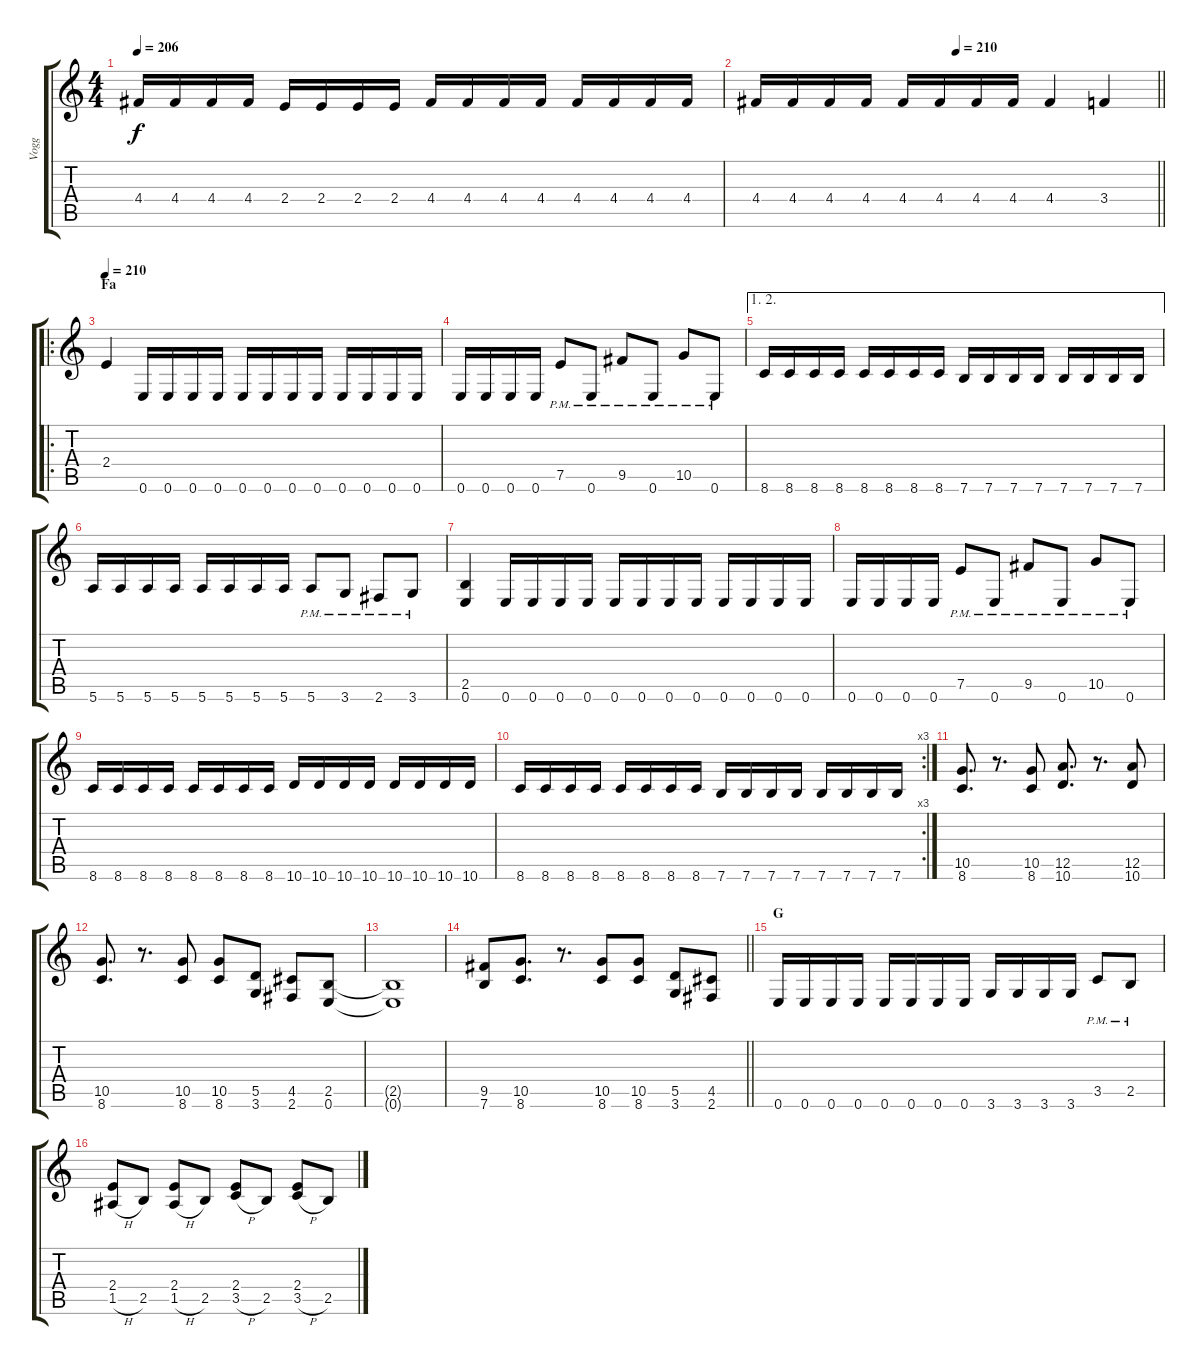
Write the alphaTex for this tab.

\track ("Vogg" "Vogg") {instrument distortionguitar}
\staff {score tabs}
\tuning (E4 B3 G3 D3 A2 E2) {hide}
\ts (4 4)
\tempo 206
\clef g2
\ks c
4.4.16{dy f} 4.4.16 4.4.16 4.4.16 2.4.16 2.4.16 2.4.16 2.4.16 4.4.16 4.4.16 4.4.16 4.4.16 4.4.16 4.4.16 4.4.16 4.4.16 |
\tempo (210 0.5)
\barLineRight lightlight
4.4.16 4.4.16 4.4.16 4.4.16 4.4.16 4.4.16 4.4.16 4.4.16 4.4.4 3.4.4 |
\ro
\section ("" "Fa")
\tempo 210
2.4.4 0.6.16 0.6.16 0.6.16 0.6.16 0.6.16 0.6.16 0.6.16 0.6.16 0.6.16 0.6.16 0.6.16 0.6.16 |
0.6.16 0.6.16 0.6.16 0.6.16 7.5{pm}.8 0.6{pm}.8 9.5{pm}.8 0.6{pm}.8 10.5{pm}.8 0.6{pm}.8 |
\ae (1 2)
8.6.16 8.6.16 8.6.16 8.6.16 8.6.16 8.6.16 8.6.16 8.6.16 7.6.16 7.6.16 7.6.16 7.6.16 7.6.16 7.6.16 7.6.16 7.6.16 |
5.6.16 5.6.16 5.6.16 5.6.16 5.6.16 5.6.16 5.6.16 5.6.16 5.6{pm}.8 3.6{pm}.8 2.6{pm}.8 3.6{pm}.8 |
(2.5 0.6).4 0.6.16 0.6.16 0.6.16 0.6.16 0.6.16 0.6.16 0.6.16 0.6.16 0.6.16 0.6.16 0.6.16 0.6.16 |
0.6.16 0.6.16 0.6.16 0.6.16 7.5{pm}.8 0.6{pm}.8 9.5{pm}.8 0.6{pm}.8 10.5{pm}.8 0.6{pm}.8 |
8.6.16 8.6.16 8.6.16 8.6.16 8.6.16 8.6.16 8.6.16 8.6.16 10.6.16 10.6.16 10.6.16 10.6.16 10.6.16 10.6.16 10.6.16 10.6.16 |
\rc 3
8.6.16 8.6.16 8.6.16 8.6.16 8.6.16 8.6.16 8.6.16 8.6.16 7.6.16 7.6.16 7.6.16 7.6.16 7.6.16 7.6.16 7.6.16 7.6.16 |
(10.5 8.6).8{d} r.8{d} (10.5 8.6).8 (12.5 10.6).8{d} r.8{d} (12.5 10.6).8 |
(10.5 8.6).8{d} r.8{d} (10.5 8.6).8 (10.5 8.6).8 (5.5 3.6).8 (4.5 2.6).8 (2.5 0.6).8 |
(2.5{t} 0.6{t}).1 |
\barLineRight lightlight
(9.5 7.6).8 (10.5 8.6).8{d} r.8{d} (10.5 8.6).8 (10.5 8.6).8 (5.5 3.6).8 (4.5 2.6).8 |
\section ("" "G")
0.6.16 0.6.16 0.6.16 0.6.16 0.6.16 0.6.16 0.6.16 0.6.16 3.6.16 3.6.16 3.6.16 3.6.16 3.5{pm}.8 2.5{pm}.8 |
(2.4 1.5{h}).8 2.5.8 (2.4 1.5{h}).8 2.5.8 (2.4 3.5{h}).8 2.5.8 (2.4 3.5{h}).8 2.5.8
